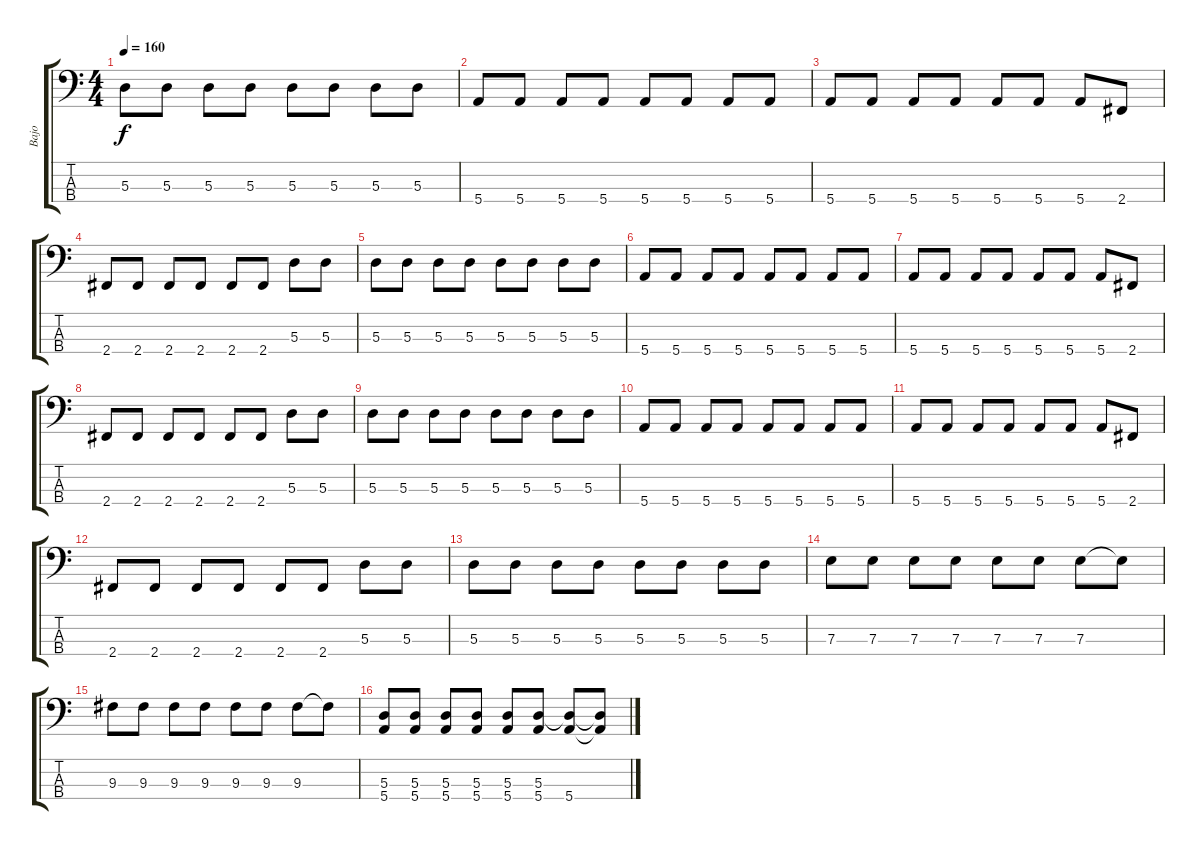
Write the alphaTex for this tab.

\track ("Bajo" "Bajo") {instrument electricbassfinger}
\staff {score tabs}
\tuning (G2 D2 A1 E1) {hide}
\ts (4 4)
\tempo 160
\clef f4
\ks c
5.3.8{dy f} 5.3.8 5.3.8 5.3.8 5.3.8 5.3.8 5.3.8 5.3.8 |
5.4.8 5.4.8 5.4.8 5.4.8 5.4.8 5.4.8 5.4.8 5.4.8 |
5.4.8 5.4.8 5.4.8 5.4.8 5.4.8 5.4.8 5.4.8 2.4.8 |
2.4.8 2.4.8 2.4.8 2.4.8 2.4.8 2.4.8 5.3.8 5.3.8 |
5.3.8 5.3.8 5.3.8 5.3.8 5.3.8 5.3.8 5.3.8 5.3.8 |
5.4.8 5.4.8 5.4.8 5.4.8 5.4.8 5.4.8 5.4.8 5.4.8 |
5.4.8 5.4.8 5.4.8 5.4.8 5.4.8 5.4.8 5.4.8 2.4.8 |
2.4.8 2.4.8 2.4.8 2.4.8 2.4.8 2.4.8 5.3.8 5.3.8 |
5.3.8 5.3.8 5.3.8 5.3.8 5.3.8 5.3.8 5.3.8 5.3.8 |
5.4.8 5.4.8 5.4.8 5.4.8 5.4.8 5.4.8 5.4.8 5.4.8 |
5.4.8 5.4.8 5.4.8 5.4.8 5.4.8 5.4.8 5.4.8 2.4.8 |
2.4.8 2.4.8 2.4.8 2.4.8 2.4.8 2.4.8 5.3.8 5.3.8 |
5.3.8 5.3.8 5.3.8 5.3.8 5.3.8 5.3.8 5.3.8 5.3.8 |
7.3.8 7.3.8 7.3.8 7.3.8 7.3.8 7.3.8 7.3.8 7.3{t}.8 |
9.3.8 9.3.8 9.3.8 9.3.8 9.3.8 9.3.8 9.3.8 9.3{t}.8 |
(5.3 5.4).8 (5.3 5.4).8 (5.3 5.4).8 (5.3 5.4).8 (5.3 5.4).8 (5.3 5.4).8 (5.3{t} 5.4).8 (5.3{t} 5.4{t}).8
